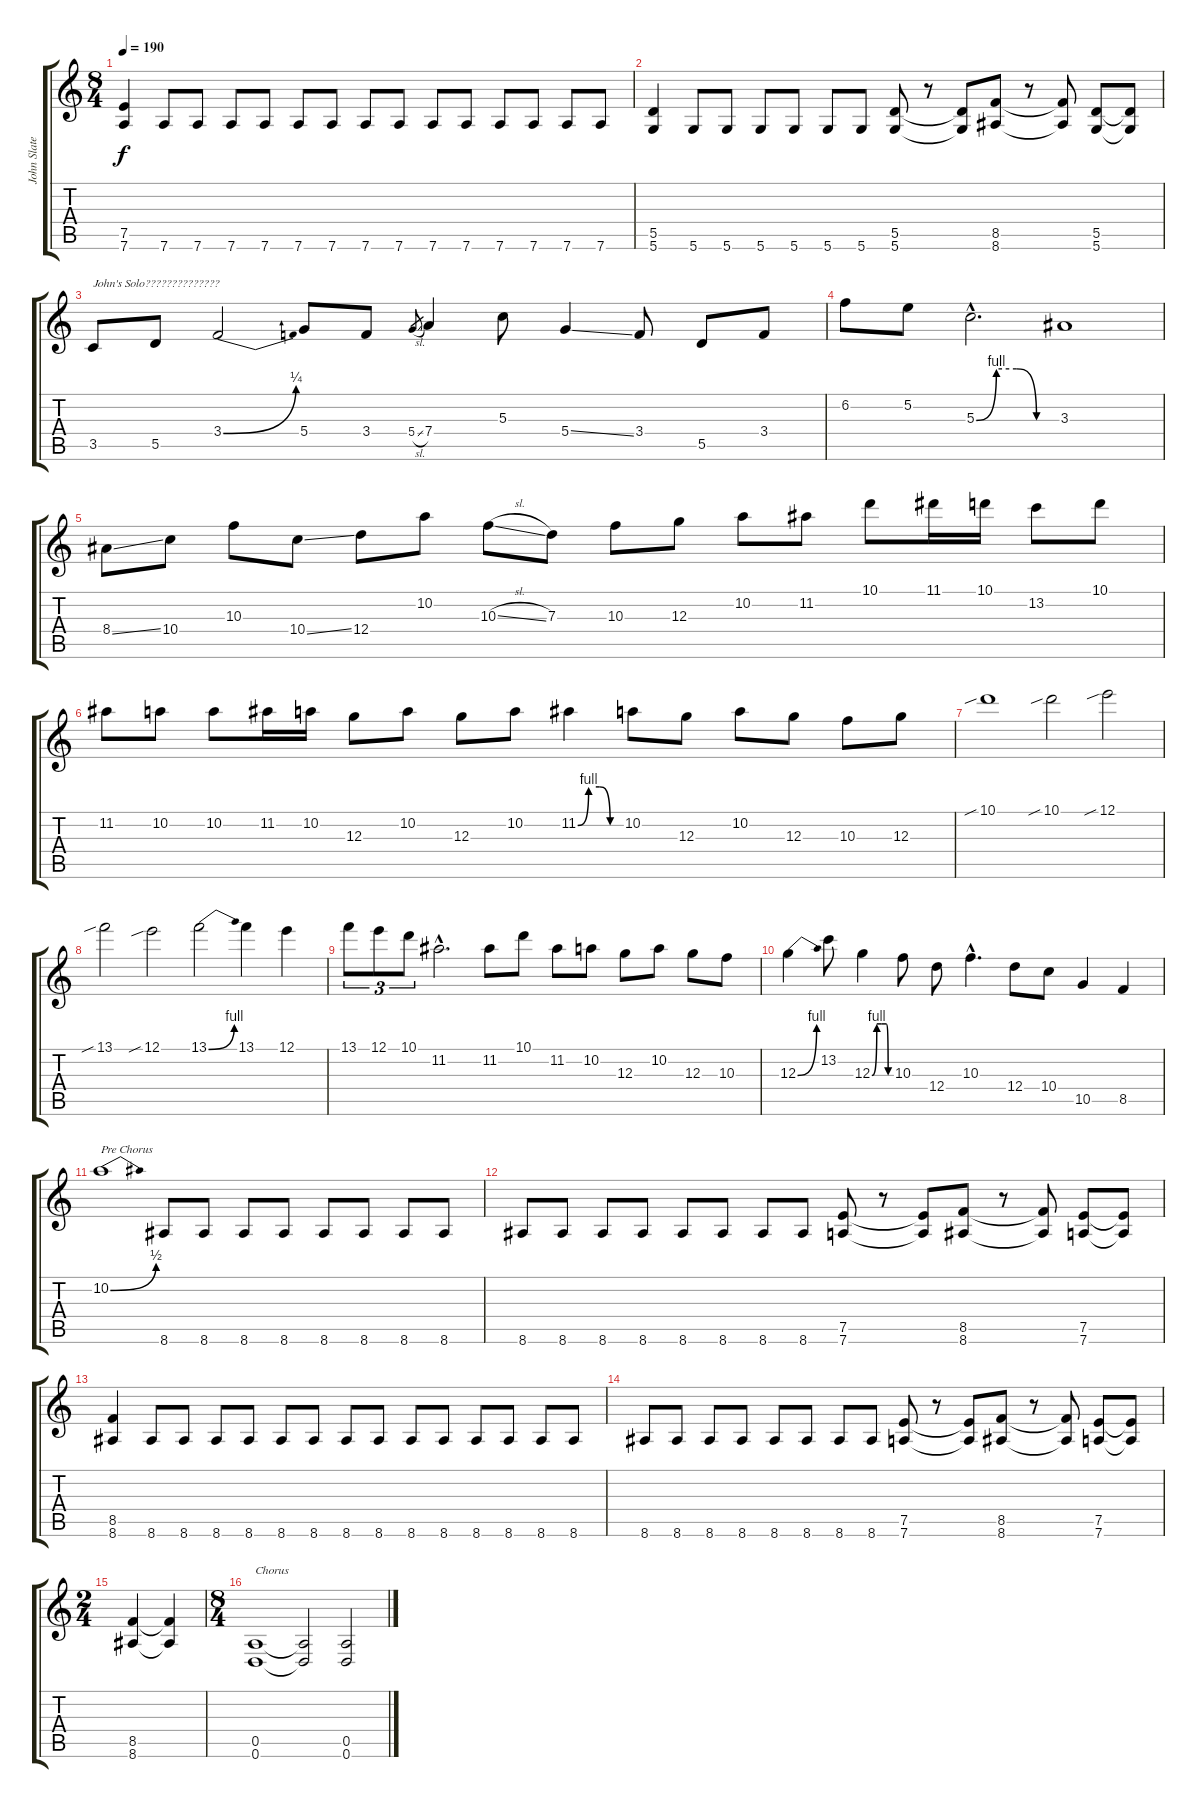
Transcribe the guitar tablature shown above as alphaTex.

\track ("John Slater" "John Slate") {instrument distortionguitar}
\staff {score tabs}
\tuning (E4 B3 G3 D3 A2 D2) {hide}
\ts (8 4)
\tempo 190
\clef g2
\ks c
(7.5 7.6).4{dy f} 7.6.8 7.6.8 7.6.8 7.6.8 7.6.8 7.6.8 7.6.8 7.6.8 7.6.8 7.6.8 7.6.8 7.6.8 7.6.8 7.6.8 |
(5.5 5.6).4 5.6.8 5.6.8 5.6.8 5.6.8 5.6.8 5.6.8 (5.5 5.6).8 r.8 (5.5{t} 5.6{t}).8 (8.5 8.6).8 r.8 (8.5{t} 8.6{t}).8 (5.5 5.6).8 (5.5{t} 5.6{t}).8 |
3.5.8{txt "John's Solo??????????????"} 5.5.8 3.4{be (bend 0 0 60 1)}.2 5.4.8 3.4.8 5.4{sl}.8{gr} 7.4.4 5.3.8 5.4{ss}.4 3.4.8 5.5.8 3.4.8 |
6.2.8 5.2.8 5.3{be (custom 0 0 15 4 30 4 45 0 60 0) hac}.2{d} 3.3.1 |
8.4{ss}.8 10.4.8 10.3.8 10.4{ss}.8 12.4.8 10.2.8 10.3{sl}.8 7.3.8 10.3.8 12.3.8 10.2.8 11.2.8 10.1.8 11.1.16 10.1.16 13.2.8 10.1.8 |
11.2.8 10.2.8 10.2.8 11.2.16 10.2.16 12.3.8 10.2.8 12.3.8 10.2.8 11.2{be (custom 0 0 15 4 30 4 45 0 60 0)}.4 10.2.8 12.3.8 10.2.8 12.3.8 10.3.8 12.3.8 |
10.1{sib}.1 10.1{sib}.2 12.1{sib}.2 |
13.1{sib}.2 12.1{sib}.2 13.1{be (bend 0 0 60 4)}.2 13.1.4 12.1.4 |
13.1.8{tu (3 2)} 12.1.8{tu (3 2)} 10.1.8{tu (3 2)} 11.2{hac}.2{d} 11.2.8 10.1.8 11.2.8 10.2.8 12.3.8 10.2.8 12.3.8 10.3.8 |
12.3{be (bend 0 0 60 4)}.4 13.2.8 12.3{be (custom 0 0 15 4 30 4 45 4 51 0 60 0)}.4 10.3.8 12.4.8 10.3{hac}.4{d} 12.4.8 10.4.8 10.5.4 8.5.4 |
10.2{be (bend 0 0 60 2)}.1{txt "Pre Chorus"} 8.6.8 8.6.8 8.6.8 8.6.8 8.6.8 8.6.8 8.6.8 8.6.8 |
8.6.8 8.6.8 8.6.8 8.6.8 8.6.8 8.6.8 8.6.8 8.6.8 (7.5 7.6).8 r.8 (7.5{t} 7.6{t}).8 (8.5 8.6).8 r.8 (8.5{t} 8.6{t}).8 (7.5 7.6).8 (7.5{t} 7.6{t}).8 |
(8.5 8.6).4 8.6.8 8.6.8 8.6.8 8.6.8 8.6.8 8.6.8 8.6.8 8.6.8 8.6.8 8.6.8 8.6.8 8.6.8 8.6.8 8.6.8 |
8.6.8 8.6.8 8.6.8 8.6.8 8.6.8 8.6.8 8.6.8 8.6.8 (7.5 7.6).8 r.8 (7.5{t} 7.6{t}).8 (8.5 8.6).8 r.8 (8.5{t} 8.6{t}).8 (7.5 7.6).8 (7.5{t} 7.6{t}).8 |
\ts (2 4)
(8.5 8.6).4 (8.5{t} 8.6{t}).4 |
\ts (8 4)
(0.5 0.6).1{txt "Chorus"} (0.5{t} 0.6{t}).2 (0.5 0.6).2
